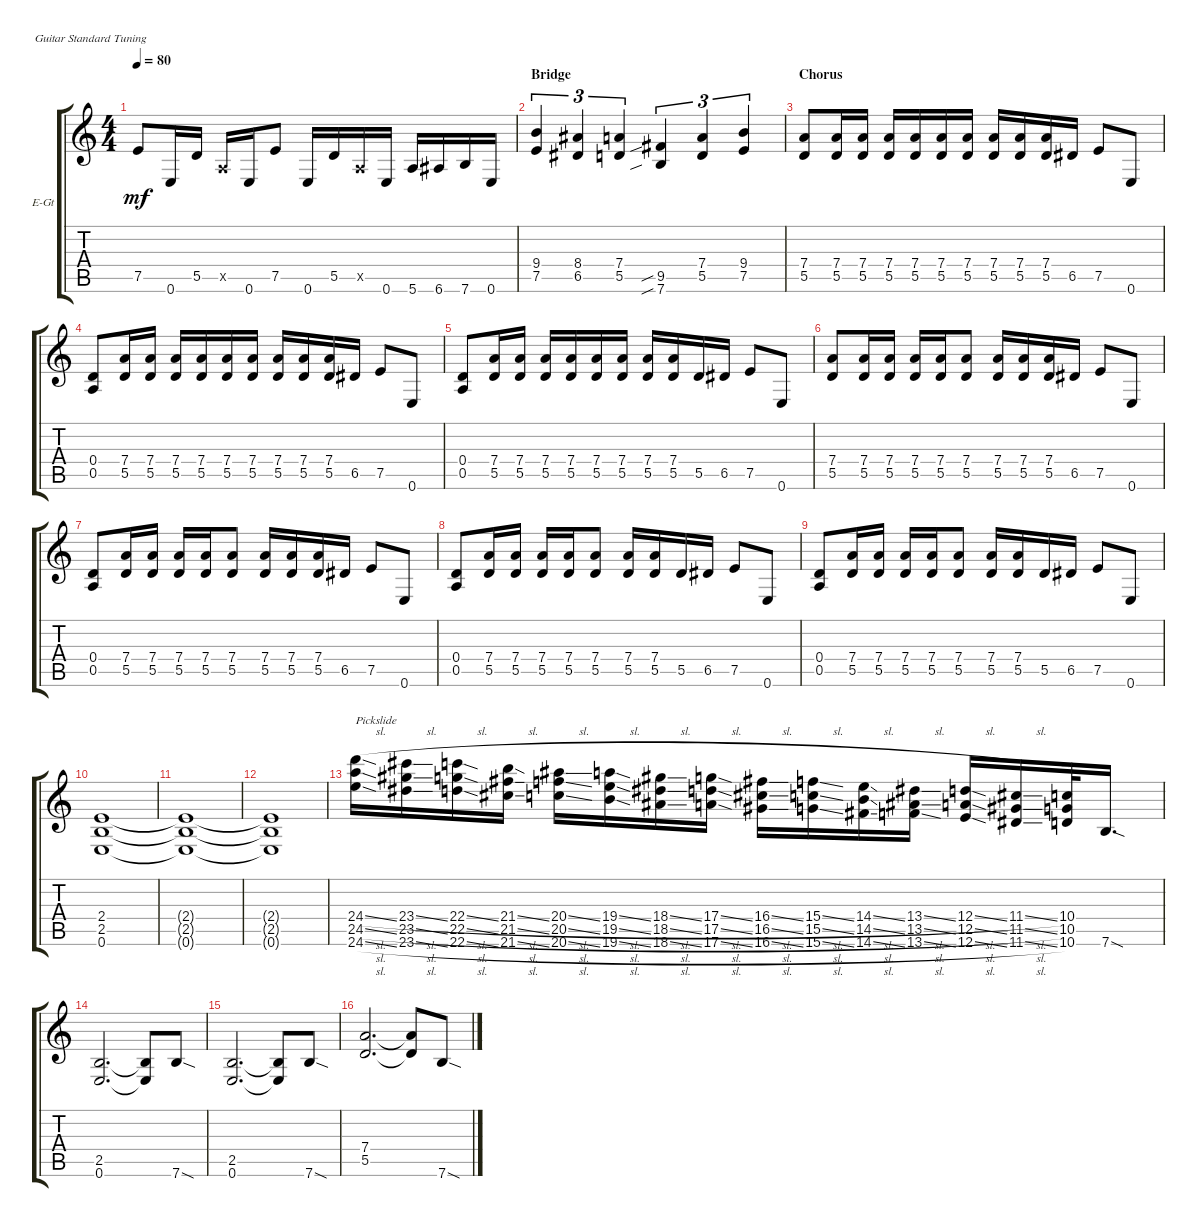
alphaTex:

\defaultSystemsLayout 4
\bracketExtendMode groupsimilarinstruments
\firstSystemTrackNameOrientation horizontal
\otherSystemsTrackNameOrientation horizontal
\track ("Dave Mustaine" "E-Gt") {instrument distortionguitar}
\staff {score tabs}
\tuning (E4 B3 G3 D3 A2 E2)
\ts (4 4)
\tempo 80
\clef g2
\ks c
7.5.8{dy mf} 0.6.16 5.5.16 0.5{x}.16 0.6.16 7.5.8 0.6.16 5.5.16 0.5{x}.16 0.6.16 5.6.16 6.6.16 7.6.16 0.6.16 |
\section ("" "Bridge")
(7.5 9.4).4{tu (3 2)} (6.5 8.4).4{tu (3 2)} (5.5 7.4).4{tu (3 2)} (7.6{sib} 9.5{sib}).4{tu (3 2)} (5.5 7.4).4{tu (3 2)} (7.5 9.4).4{tu (3 2)} |
\section ("" "Chorus")
(5.5 7.4).8 (5.5 7.4).16 (5.5 7.4).16 (5.5 7.4).16 (5.5 7.4).16 (5.5 7.4).16 (5.5 7.4).16 (5.5 7.4).16 (5.5 7.4).16 (5.5 7.4).16 6.5.16 7.5.8 0.6.8 |
(0.5 0.4).8 (5.5 7.4).16 (5.5 7.4).16 (5.5 7.4).16 (5.5 7.4).16 (5.5 7.4).16 (5.5 7.4).16 (5.5 7.4).16 (5.5 7.4).16 (5.5 7.4).16 6.5.16 7.5.8 0.6.8 |
(0.5 0.4).8 (5.5 7.4).16 (5.5 7.4).16 (5.5 7.4).16 (5.5 7.4).16 (5.5 7.4).16 (5.5 7.4).16 (5.5 7.4).16 (5.5 7.4).16 5.5.16 6.5.16 7.5.8 0.6.8 |
(5.5 7.4).8 (5.5 7.4).16 (5.5 7.4).16 (5.5 7.4).16 (5.5 7.4).16 (5.5 7.4).8 (5.5 7.4).16 (5.5 7.4).16 (5.5 7.4).16 6.5.16 7.5.8 0.6.8 |
(0.5 0.4).8 (5.5 7.4).16 (5.5 7.4).16 (5.5 7.4).16 (5.5 7.4).16 (5.5 7.4).8 (5.5 7.4).16 (5.5 7.4).16 (5.5 7.4).16 6.5.16 7.5.8 0.6.8 |
(0.5 0.4).8 (5.5 7.4).16 (5.5 7.4).16 (5.5 7.4).16 (5.5 7.4).16 (5.5 7.4).8 (5.5 7.4).16 (5.5 7.4).16 5.5.16 6.5.16 7.5.8 0.6.8 |
(0.5 0.4).8 (5.5 7.4).16 (5.5 7.4).16 (5.5 7.4).16 (5.5 7.4).16 (5.5 7.4).8 (5.5 7.4).16 (5.5 7.4).16 5.5.16 6.5.16 7.5.8 0.6.8 |
(0.6 2.5 2.4).1 |
(0.6{t} 2.5{t} 2.4{t}).1 |
(0.6{t} 2.5{t} 2.4{t}).1 |
(24.6{sl} 24.5{sl} 24.4{sl}).16{txt "Pickslide"} (23.6{sl} 23.5{sl} 23.4{sl}).16 (22.4{sl} 22.5{sl} 22.6{sl}).16 (21.6{sl} 21.5{sl} 21.4{sl}).16 (20.4{sl} 20.5{sl} 20.6{sl}).16 (19.6{sl} 19.5{sl} 19.4{sl}).16 (18.4{sl} 18.5{sl} 18.6{sl}).16 (17.6{sl} 17.5{sl} 17.4{sl}).16 (16.5{sl} 16.4{sl} 16.6{sl}).16 (15.6{sl} 15.5{sl} 15.4{sl}).16 (14.4{sl} 14.5{sl} 14.6{sl}).16 (13.6{sl} 13.5{sl} 13.4{sl}).16 (12.4{sl} 12.5{sl} 12.6{sl}).16 (11.6{sl} 11.5{sl} 11.4{sl}).16 (10.4 10.5 10.6).32 7.6{sod}.16{d} |
(0.6 2.5).2{d} (0.6{t} 2.5{t}).8 7.6{sod}.8 |
(0.6 2.5).2{d} (0.6{t} 2.5{t}).8 7.6{sod}.8 |
(5.5 7.4).2{d} (5.5{t} 7.4{t}).8 7.6{sod}.8
